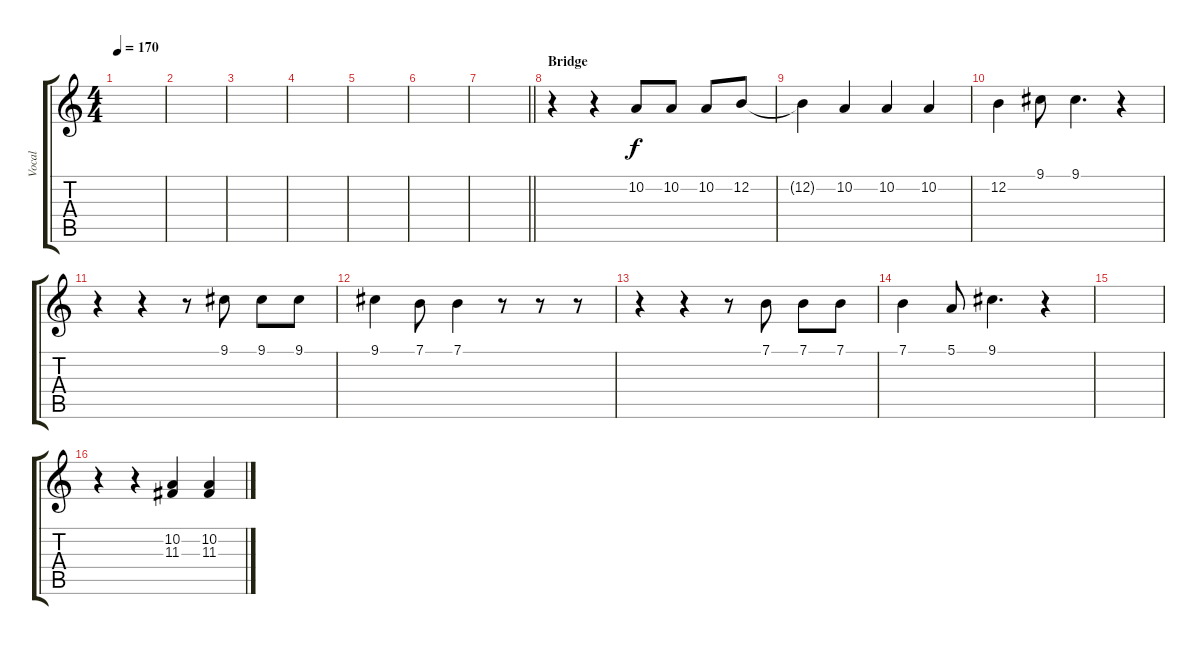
\track ("Vocal" "Vocal") {instrument lead6voice}
\staff {score tabs}
\tuning (E4 B3 G3 D3 A2 E2) {hide}
\ts (4 4)
\tempo 170
\clef g2
\ks c
|
|
|
|
|
|
\barLineRight lightlight
|
\section ("" "Bridge")
r.4 r.4 10.2.8 10.2.8 10.2.8 12.2.8 |
12.2{t}.4 10.2.4 10.2.4 10.2.4 |
12.2.4 9.1.8 9.1.4{d} r.4 |
r.4 r.4 r.8 9.1.8 9.1.8 9.1.8 |
9.1.4 7.1.8 7.1.4 r.8 r.8 r.8 |
r.4 r.4 r.8 7.1.8 7.1.8 7.1.8 |
7.1.4 5.1.8 9.1.4{d} r.4 |
|
r.4 r.4 (10.2 11.3).4 (10.2 11.3).4
